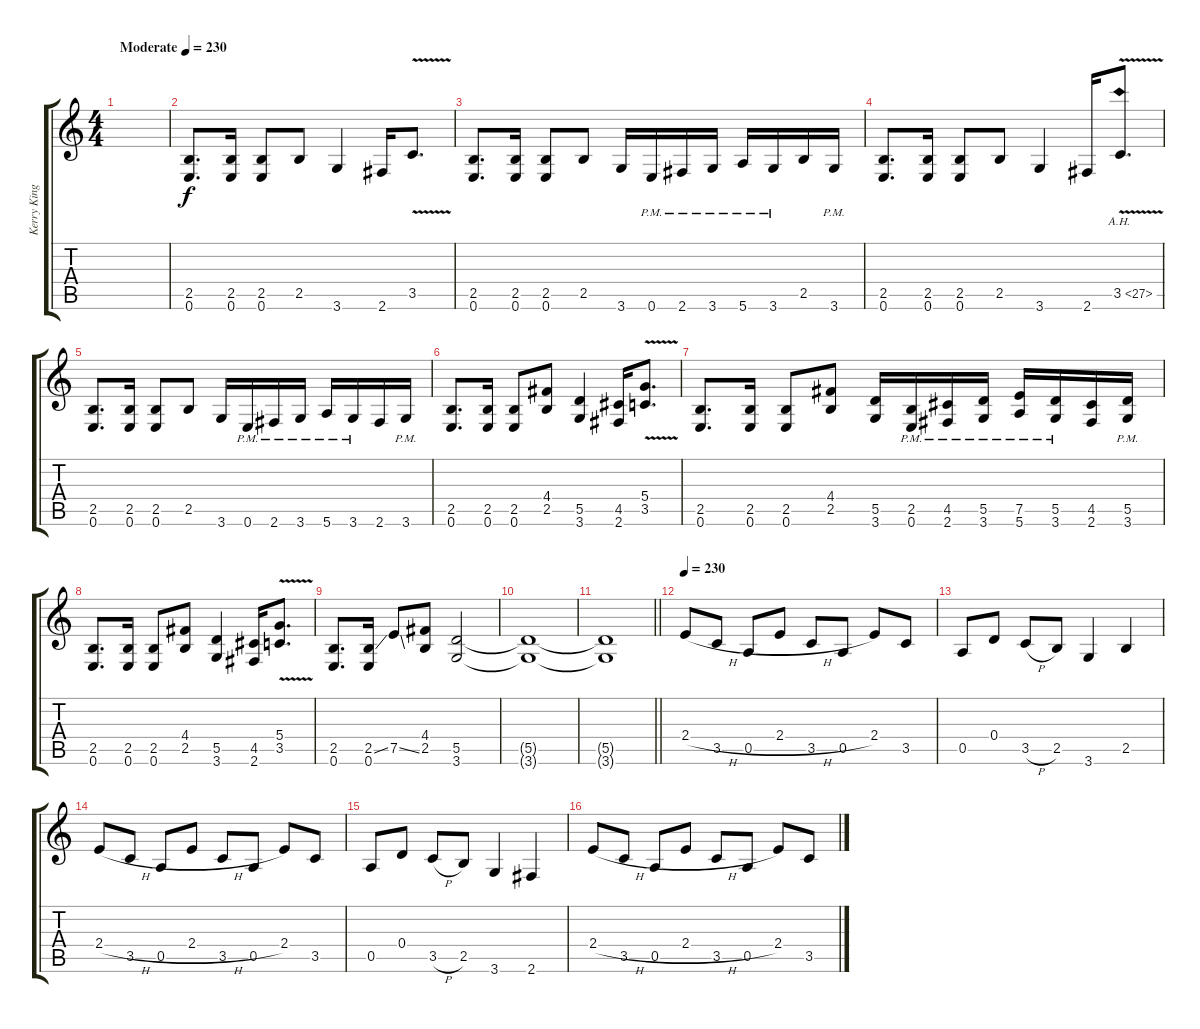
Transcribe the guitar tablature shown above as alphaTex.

\track ("Kerry King" "Kerry King") {instrument distortionguitar}
\staff {score tabs}
\tuning (E4 B3 G3 D3 A2 E2) {hide}
\ts (4 4)
\tempo (230 "Moderate")
\tempo 75
\tempo (230 "Moderate")
\clef g2
\ks c
|
(2.5 0.6).8{d} (2.5 0.6).16 (2.5 0.6).8 2.5.8 3.6.4 2.6.16 3.5{v}.8{d} |
(2.5 0.6).8{d} (2.5 0.6).16 (2.5 0.6).8 2.5.8 3.6.16 0.6{pm}.16 2.6{pm}.16 3.6{pm}.16 5.6{pm}.16 3.6{pm}.16 2.5.16 3.6{pm}.16 |
(2.5 0.6).8{d} (2.5 0.6).16 (2.5 0.6).8 2.5.8 3.6.4 2.6.16 3.5{ah 24 v}.8{d} |
(2.5 0.6).8{d} (2.5 0.6).16 (2.5 0.6).8 2.5.8 3.6.16 0.6{pm}.16 2.6{pm}.16 3.6{pm}.16 5.6{pm}.16 3.6{pm}.16 2.6.16 3.6{pm}.16 |
(2.5 0.6).8{d} (2.5 0.6).16 (2.5 0.6).8 (4.4 2.5).8 (5.5 3.6).4 (4.5 2.6).16 (5.4 3.5{v}).8{d} |
(2.5 0.6).8{d} (2.5 0.6).16 (2.5 0.6).8 (4.4 2.5).8 (5.5 3.6).16 (2.5 0.6{pm}).16 (4.5 2.6{pm}).16 (5.5 3.6{pm}).16 (7.5 5.6{pm}).16 (5.5 3.6{pm}).16 (4.5 2.6).16 (5.5 3.6{pm}).16 |
(2.5 0.6).8{d} (2.5 0.6).16 (2.5 0.6).8 (4.4 2.5).8 (5.5 3.6).4 (4.5 2.6).16 (5.4 3.5{v}).8{d} |
(2.5 0.6).8{d} (2.5{ss} 0.6).16 7.5{ss}.8 (4.4 2.5).8 (5.5 3.6).2 |
(5.5{t} 3.6{t}).1 |
\barLineRight lightlight
(5.5{t} 3.6{t}).1 |
\tempo 230
2.4{h}.8 3.5.8 0.5.8 2.4{h}.8 3.5.8 0.5.8 2.4.8 3.5.8 |
0.5.8 0.4.8 3.5{h}.8 2.5.8 3.6.4 2.5.4 |
2.4{h}.8 3.5.8 0.5.8 2.4{h}.8 3.5.8 0.5.8 2.4.8 3.5.8 |
0.5.8 0.4.8 3.5{h}.8 2.5.8 3.6.4 2.6.4 |
2.4{h}.8 3.5.8 0.5.8 2.4{h}.8 3.5.8 0.5.8 2.4.8 3.5.8
